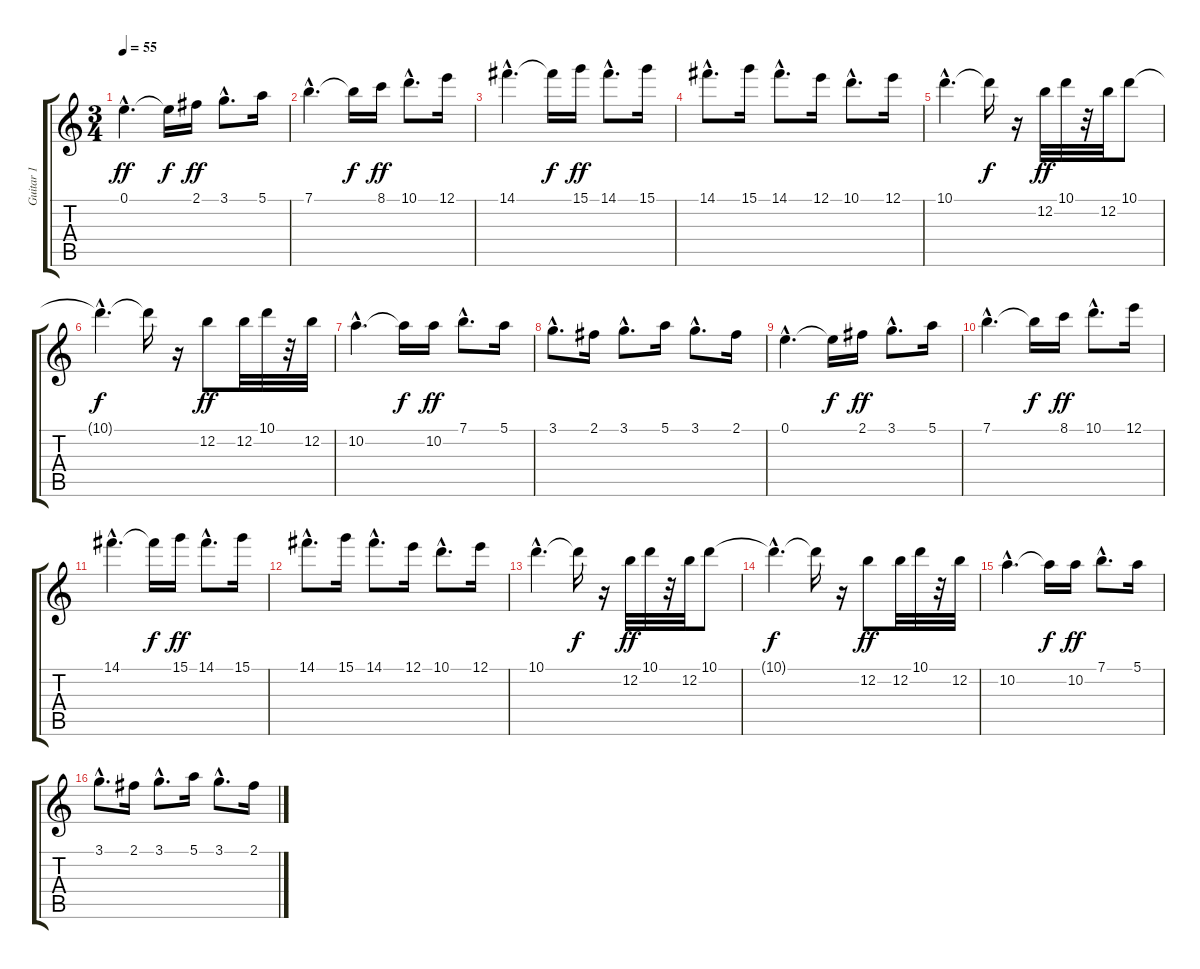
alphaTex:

\track ("Guitar 1" "Guitar 1") {instrument distortionguitar}
\staff {score tabs}
\tuning (E4 B3 G3 D3 A2 E2) {hide}
\ts (3 4)
\tempo 55
\clef g2
\ks c
0.1{hac}.4{d dy ff instrument distortionguitar} 0.1{t}.16{dy f} 2.1.16{dy ff} 3.1{hac}.8{d} 5.1.16 |
7.1{hac}.4{d} 7.1{t}.16{dy f} 8.1.16{dy ff} 10.1{hac}.8{d} 12.1.16 |
14.1{hac}.4{d} 14.1{t}.16{dy f} 15.1.16{dy ff} 14.1{hac}.8{d} 15.1.16 |
14.1{hac}.8{d} 15.1.16 14.1{hac}.8{d} 12.1.16 10.1{hac}.8{d} 12.1.16 |
10.1{hac}.4{d} 10.1{t}.16{dy f} r.16 12.2.32{dy ff} 10.1.32 r.32 12.2.32 10.1.8 |
10.1{hac t}.4{d dy f} 10.1{t}.16 r.16 12.2.8{dy ff} 12.2.32 10.1.32 r.32 12.2.32 |
10.2{hac}.4{d} 10.2{t}.16{dy f} 10.2.16{dy ff} 7.1{hac}.8{d} 5.1.16 |
3.1{hac}.8{d} 2.1.16 3.1{hac}.8{d} 5.1.16 3.1{hac}.8{d} 2.1.16 |
0.1{hac}.4{d} 0.1{t}.16{dy f} 2.1.16{dy ff} 3.1{hac}.8{d} 5.1.16 |
7.1{hac}.4{d} 7.1{t}.16{dy f} 8.1.16{dy ff} 10.1{hac}.8{d} 12.1.16 |
14.1{hac}.4{d} 14.1{t}.16{dy f} 15.1.16{dy ff} 14.1{hac}.8{d} 15.1.16 |
14.1{hac}.8{d} 15.1.16 14.1{hac}.8{d} 12.1.16 10.1{hac}.8{d} 12.1.16 |
10.1{hac}.4{d} 10.1{t}.16{dy f} r.16 12.2.32{dy ff} 10.1.32 r.32 12.2.32 10.1.8 |
10.1{hac t}.4{d dy f} 10.1{t}.16 r.16 12.2.8{dy ff} 12.2.32 10.1.32 r.32 12.2.32 |
10.2{hac}.4{d} 10.2{t}.16{dy f} 10.2.16{dy ff} 7.1{hac}.8{d} 5.1.16 |
3.1{hac}.8{d} 2.1.16 3.1{hac}.8{d} 5.1.16 3.1{hac}.8{d} 2.1.16
